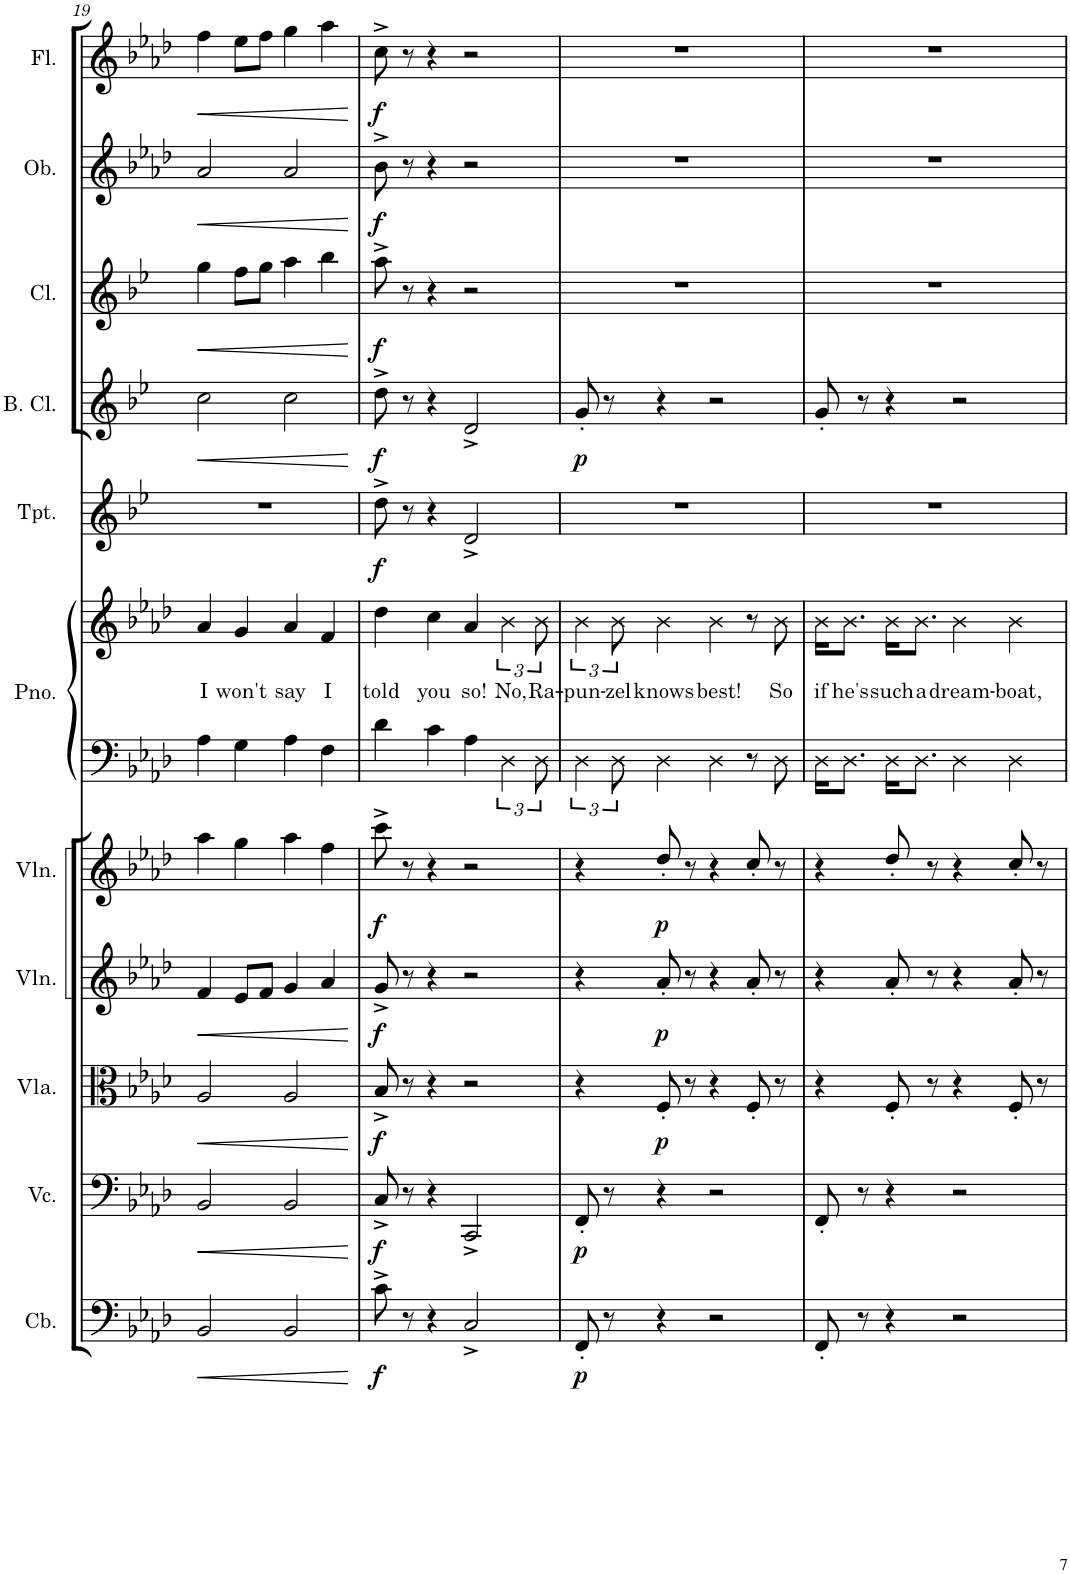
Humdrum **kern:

**kern	**dynam	**kern	**dynam	**kern	**dynam	**kern	**dynam	**kern	**dynam	**kern	**kern	**text	**kern	**dynam	**kern	**dynam	**kern	**dynam	**kern	**dynam	**kern	**dynam
*part11	*part11	*part10	*part10	*part9	*part9	*part8	*part8	*part7	*part7	*part6	*part6	*part6	*part5	*part5	*part4	*part4	*part3	*part3	*part2	*part2	*part1	*part1
*staff12	*staff12	*staff11	*staff11	*staff10	*staff10	*staff9	*staff9	*staff8	*staff8	*staff7	*staff6	*staff6	*staff5	*staff5	*staff4	*staff4	*staff3	*staff3	*staff2	*staff2	*staff1	*staff1
*I"Contrabass	*	*I"Violoncello	*	*I"Viola	*	*I"Violin	*	*I"Violin	*	*I"Grand Piano	*	*	*I"Trumpet	*	*I"Bass Clarinet	*	*I"Clarinet	*	*I"Oboe	*	*I"Flute	*
*I'Cb.	*	*I'Vc.	*	*I'Vla.	*	*I'Vln.	*	*I'Vln.	*	*I'Pno.	*	*	*I'Tpt.	*	*I'B. Cl.	*	*I'Cl.	*	*I'Ob.	*	*I'Fl.	*
!!LO:PB:g=z
*clefF4	*	*clefF4	*	*clefC3	*	*clefG2	*	*clefG2	*	*clefF4	*clefG2	*	*clefG2	*	*clefG2	*	*clefG2	*	*clefG2	*	*clefG2	*
*Trd7c12	*	*	*	*	*	*	*	*	*	*	*	*	*Trd1c2	*	*Trd8c14	*	*Trd1c2	*	*	*	*	*
*k[b-e-a-d-]	*	*k[b-e-a-d-]	*	*k[b-e-a-d-]	*	*k[b-e-a-d-]	*	*k[b-e-a-d-]	*	*k[b-e-a-d-]	*k[b-e-a-d-]	*	*k[b-e-]	*	*k[b-e-]	*	*k[b-e-]	*	*k[b-e-a-d-]	*	*k[b-e-a-d-]	*
*M2/2	*	*M2/2	*	*M2/2	*	*M2/2	*	*M2/2	*	*M2/2	*M2/2	*	*M2/2	*	*M2/2	*	*M2/2	*	*M2/2	*	*M2/2	*
*met(c|)	*	*met(c|)	*	*met(c|)	*	*met(c|)	*	*met(c|)	*	*met(c|)	*met(c|)	*	*met(c|)	*	*met(c|)	*	*met(c|)	*	*met(c|)	*	*met(c|)	*
=19	=19	=19	=19	=19	=19	=19	=19	=19	=19	=19	=19	=19	=19	=19	=19	=19	=19	=19	=19	=19	=19	=19
!	!LO:HP:b	!	!LO:HP:b	!	!LO:HP:b	!	!LO:HP:b	!	!	!	!	!LO:LY:b	!	!	!	!LO:HP:b	!	!LO:HP:b	!	!LO:HP:b	!	!LO:HP:b
2BB-/	<	2BB-/	<	2A-/	<	4f/	<	4aa-\	.	4A-\	4a-/	I	1r	.	2cc\	<	4gg\	<	2a-/	<	4ff\	<
!	!	!	!	!	!	!	!	!	!	!	!	!LO:LY:b	!	!	!	!	!	!	!	!	!	!
.	.	.	.	.	.	8e-/L	.	4gg\	.	4G\	4g/	won't	.	.	.	.	8ff\L	.	.	.	8ee-\L	.
.	.	.	.	.	.	8f/J	.	.	.	.	.	.	.	.	.	.	8gg\J	.	.	.	8ff\J	.
!	!	!	!	!	!	!	!	!	!	!	!	!LO:LY:b	!	!	!	!	!	!	!	!	!	!
2BB-/	.	2BB-/	.	2A-/	.	4g/	.	4aa-\	.	4A-\	4a-/	say	.	.	2cc\	.	4aa\	.	2a-/	.	4gg\	.
!	!	!	!	!	!	!	!	!	!	!	!	!LO:LY:b	!	!	!	!	!	!	!	!	!	!
.	.	.	.	.	.	4a-/	.	4ff\	.	4F\	4f/	I	.	.	.	.	4bb-\	.	.	.	4aa-\	.
.	[	.	[	.	[	.	[	.	.	.	.	.	.	.	.	[	.	[	.	[	.	[
=20	=20	=20	=20	=20	=20	=20	=20	=20	=20	=20	=20	=20	=20	=20	=20	=20	=20	=20	=20	=20	=20	=20
!	!LO:DY:b	!	!LO:DY:b	!	!LO:DY:b	!	!LO:DY:b	!	!LO:DY:b	!	!	!LO:LY:b	!	!LO:DY:b	!	!LO:DY:b	!	!LO:DY:b	!	!LO:DY:b	!	!LO:DY:b
8c^\	f	8C^/	f	8B-^/	f	8g^/	f	8ccc^\	f	4d-\	4dd-\	told	8dd^\	f	8dd^\	f	8aa^\	f	8b-^\	f	8cc^\	f
8r	.	8r	.	8r	.	8r	.	8r	.	.	.	.	8r	.	8r	.	8r	.	8r	.	8r	.
!	!	!	!	!	!	!	!	!	!	!	!	!LO:LY:b	!	!	!	!	!	!	!	!	!	!
4r	.	4r	.	4r	.	4r	.	4r	.	4c\	4cc\	you	4r	.	4r	.	4r	.	4r	.	4r	.
!	!	!	!	!	!	!	!	!	!	!	!	!LO:LY:b	!	!	!	!	!	!	!	!	!	!
2C^/	.	2CC^/	.	2r	.	2r	.	2r	.	4A-\	4a-/	so!	2d^/	.	2d^/	.	2r	.	2r	.	2r	.
!	!	!	!	!	!	!	!	!	!	!	!	!LO:LY:b	!	!	!	!	!	!	!	!	!	!
.	.	.	.	.	.	.	.	.	.	6D-\	6b-\	No,	.	.	.	.	.	.	.	.	.	.
!	!	!	!	!	!	!	!	!	!	!	!	!LO:LY:b	!	!	!	!	!	!	!	!	!	!
.	.	.	.	.	.	.	.	.	.	12D-\	12b-\	Ra-	.	.	.	.	.	.	.	.	.	.
=21	=21	=21	=21	=21	=21	=21	=21	=21	=21	=21	=21	=21	=21	=21	=21	=21	=21	=21	=21	=21	=21	=21
!	!LO:DY:b	!	!LO:DY:b	!	!	!	!	!	!	!	!	!LO:LY:b	!	!	!	!LO:DY:b	!	!	!	!	!	!
8FF'/	p	8FF'/	p	4r	.	4r	.	4r	.	6D-\	6b-\	-pun-	1r	.	8g'/	p	1r	.	1r	.	1r	.
8r	.	8r	.	.	.	.	.	.	.	.	.	.	.	.	8r	.	.	.	.	.	.	.
!	!	!	!	!	!	!	!	!	!	!	!	!LO:LY:b	!	!	!	!	!	!	!	!	!	!
.	.	.	.	.	.	.	.	.	.	12D-\	12b-\	-zel	.	.	.	.	.	.	.	.	.	.
!	!	!	!	!	!LO:DY:b	!	!LO:DY:b	!	!LO:DY:b	!	!	!LO:LY:b	!	!	!	!	!	!	!	!	!	!
4r	.	4r	.	8F'/	p	8a-'/	p	8dd-'/	p	4D-\	4b-\	knows	.	.	4r	.	.	.	.	.	.	.
.	.	.	.	8r	.	8r	.	8r	.	.	.	.	.	.	.	.	.	.	.	.	.	.
!	!	!	!	!	!	!	!	!	!	!	!	!LO:LY:b	!	!	!	!	!	!	!	!	!	!
2r	.	2r	.	4r	.	4r	.	4r	.	4D-\	4b-\	best!	.	.	2r	.	.	.	.	.	.	.
.	.	.	.	8F'/	.	8a-'/	.	8cc'/	.	8r	8r	.	.	.	.	.	.	.	.	.	.	.
!	!	!	!	!	!	!	!	!	!	!	!	!LO:LY:b	!	!	!	!	!	!	!	!	!	!
.	.	.	.	8r	.	8r	.	8r	.	8D-\	8b-\	So	.	.	.	.	.	.	.	.	.	.
=22	=22	=22	=22	=22	=22	=22	=22	=22	=22	=22	=22	=22	=22	=22	=22	=22	=22	=22	=22	=22	=22	=22
!	!	!	!	!	!	!	!	!	!	!	!	!LO:LY:b	!	!	!	!	!	!	!	!	!	!
8FF'/	.	8FF'/	.	4r	.	4r	.	4r	.	16D-\KL	16b-\KL	if	1r	.	8g'/	.	1r	.	1r	.	1r	.
!	!	!	!	!	!	!	!	!	!	!	!	!LO:LY:b	!	!	!	!	!	!	!	!	!	!
.	.	.	.	.	.	.	.	.	.	8.D-\J	8.b-\J	he's	.	.	.	.	.	.	.	.	.	.
8r	.	8r	.	.	.	.	.	.	.	.	.	.	.	.	8r	.	.	.	.	.	.	.
!	!	!	!	!	!	!	!	!	!	!	!	!LO:LY:b	!	!	!	!	!	!	!	!	!	!
4r	.	4r	.	8F'/	.	8a-'/	.	8dd-'/	.	16D-\KL	16b-\KL	such	.	.	4r	.	.	.	.	.	.	.
!	!	!	!	!	!	!	!	!	!	!	!	!LO:LY:b	!	!	!	!	!	!	!	!	!	!
.	.	.	.	.	.	.	.	.	.	8.D-\J	8.b-\J	a	.	.	.	.	.	.	.	.	.	.
.	.	.	.	8r	.	8r	.	8r	.	.	.	.	.	.	.	.	.	.	.	.	.	.
!	!	!	!	!	!	!	!	!	!	!	!	!LO:LY:b	!	!	!	!	!	!	!	!	!	!
2r	.	2r	.	4r	.	4r	.	4r	.	4D-\	4b-\	dream-	.	.	2r	.	.	.	.	.	.	.
!	!	!	!	!	!	!	!	!	!	!	!	!LO:LY:b	!	!	!	!	!	!	!	!	!	!
.	.	.	.	8F'/	.	8a-'/	.	8cc'/	.	4D-\	4b-\	-boat,	.	.	.	.	.	.	.	.	.	.
.	.	.	.	8r	.	8r	.	8r	.	.	.	.	.	.	.	.	.	.	.	.	.	.
=	=	=	=	=	=	=	=	=	=	=	=	=	=	=	=	=	=	=	=	=	=	=
*-	*-	*-	*-	*-	*-	*-	*-	*-	*-	*-	*-	*-	*-	*-	*-	*-	*-	*-	*-	*-	*-	*-
